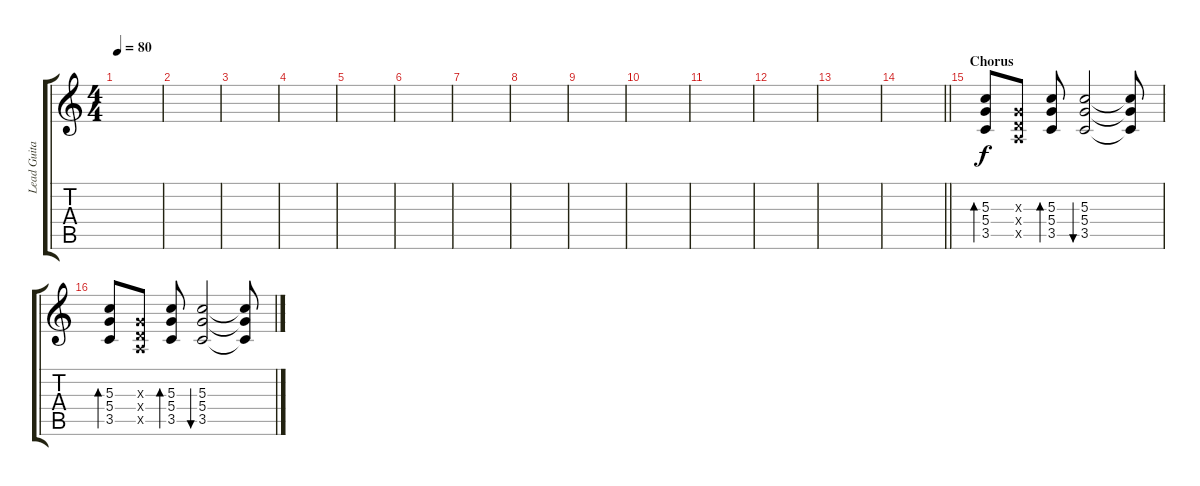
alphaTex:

\track ("Lead Guitar" "Lead Guita") {instrument overdrivenguitar}
\staff {score tabs}
\tuning (E4 B3 G3 D3 A2 E2) {hide}
\ts (4 4)
\tempo 80
\clef g2
\ks c
|
|
|
|
|
|
|
|
|
|
|
|
|
\barLineRight lightlight
|
\section ("" "Chorus")
(5.3 5.4 3.5).8{bd 120 instrument electricguitarclean} (0.3{x} 0.4{x} 0.5{x}).8 (5.3 5.4 3.5).8{bd 120} (5.3 5.4 3.5).2{bu 120} (5.3{t} 5.4{t} 3.5{t}).8 |
(5.3 5.4 3.5).8{bd 120} (0.3{x} 0.4{x} 0.5{x}).8 (5.3 5.4 3.5).8{bd 120} (5.3 5.4 3.5).2{bu 120} (5.3{t} 5.4{t} 3.5{t}).8
